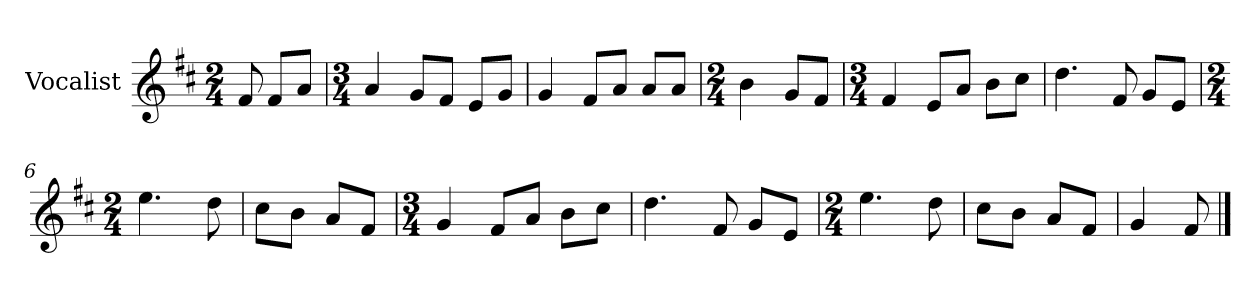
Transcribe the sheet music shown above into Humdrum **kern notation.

**kern
*part1
*staff1
*I"Vocalist
*k[f#c#]
*D:
*M2/4
=
8f#
8f#L
8aJ
=1
*M3/4
4a
8gL
8f#J
8eL
8gJ
=2
4g
8f#L
8aJ
8aL
8aJ
=3
*M2/4
4b
8gL
8f#J
=4
*M3/4
4f#
8eL
8aJ
8bL
8cc#J
=5
4.dd
8f#
8gL
8eJ
=6
*M2/4
4.ee
8dd
=7
8cc#L
8bJ
8aL
8f#J
=8
*M3/4
4g
8f#L
8aJ
8bL
8cc#J
=9
4.dd
8f#
8gL
8eJ
=10
*M2/4
4.ee
8dd
=11
8cc#L
8bJ
8aL
8f#J
=12
4g
8f#
==
*-
